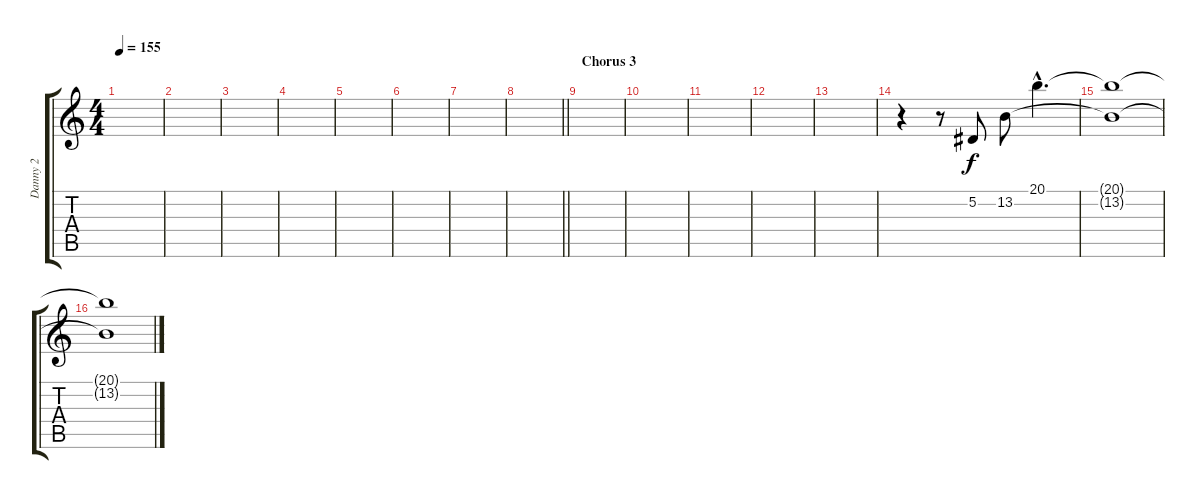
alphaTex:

\track ("Danny 2" "Danny 2") {instrument pad3polysynth}
\staff {score tabs}
\tuning (Eb4 Bb3 Gb3 Db3 Ab2 Db2) {hide}
\ts (4 4)
\tempo 155
\clef g2
\ks c
|
|
|
|
|
|
|
\barLineRight lightlight
|
\section ("" "Chorus 3")
|
|
|
|
|
r.4 r.8 5.2.8 13.2.8 20.1{hac}.4{d} |
(20.1{t} 13.2{t}).1{volume 4} |
(20.1{t} 13.2{t}).1
